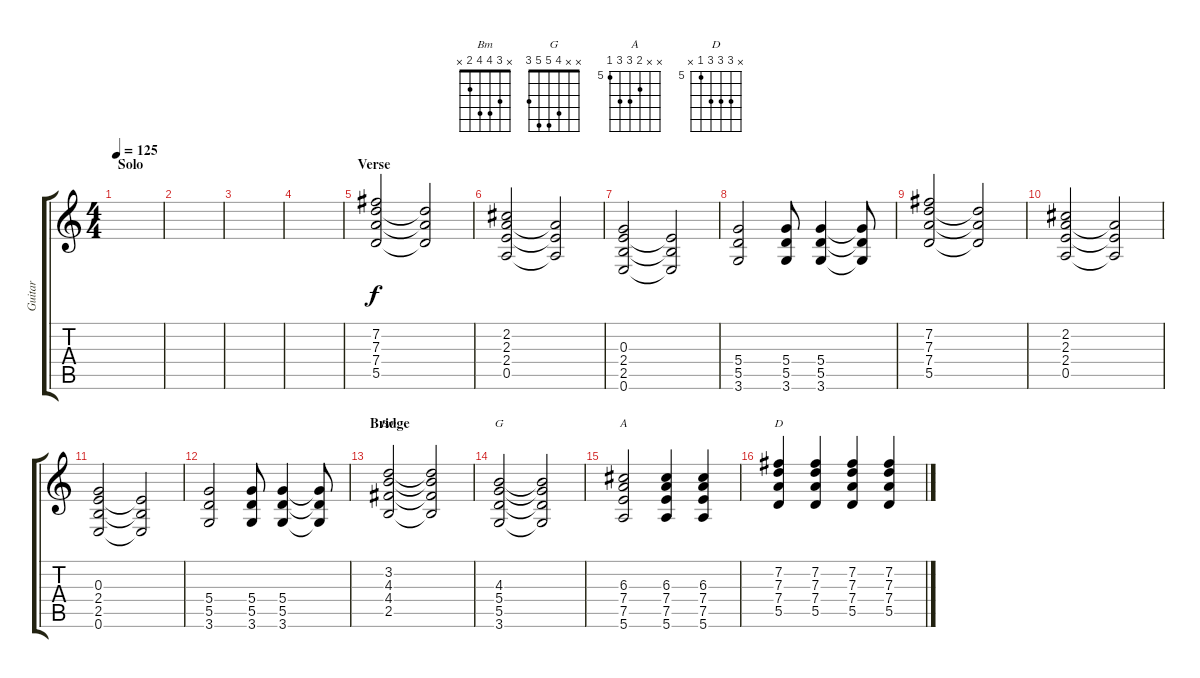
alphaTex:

\track ("Guitar" "Guitar") {instrument distortionguitar}
\staff {score tabs}
\tuning (E4 B3 G3 D3 A2 E2) {hide}
\chord ("Bm" x 3 4 4 2 x)
\chord ("G" x x 4 5 5 3)
\chord ("A" x x 6 7 7 5) {firstfret 5}
\chord ("D" x 7 7 7 5 x) {firstfret 5}
\ts (4 4)
\section ("" "Solo")
\tempo 125
\clef g2
\ks c
|
|
|
|
\section ("" "Verse")
(7.2 7.3 7.4 5.5).2 (7.3{t} 7.4{t} 5.5{t}).2 |
(2.2 2.3 2.4 0.5).2 (2.3{t} 2.4{t} 0.5{t}).2 |
(0.3 2.4 2.5 0.6).2 (2.4{t} 2.5{t} 0.6{t}).2 |
(5.4 5.5 3.6).2 (5.4 5.5 3.6).8 (5.4 5.5 3.6).4 (5.4{t} 5.5{t} 3.6{t}).8 |
(7.2 7.3 7.4 5.5).2 (7.3{t} 7.4{t} 5.5{t}).2 |
(2.2 2.3 2.4 0.5).2 (2.3{t} 2.4{t} 0.5{t}).2 |
(0.3 2.4 2.5 0.6).2 (2.4{t} 2.5{t} 0.6{t}).2 |
(5.4 5.5 3.6).2 (5.4 5.5 3.6).8 (5.4 5.5 3.6).4 (5.4{t} 5.5{t} 3.6{t}).8 |
\section ("" "Bridge")
(3.2 4.3 4.4 2.5).2{ch "Bm"} (3.2{t} 4.3{t} 4.4{t} 2.5{t}).2 |
(4.3 5.4 5.5 3.6).2{ch "G"} (4.3{t} 5.4{t} 5.5{t} 3.6{t}).2 |
(6.3 7.4 7.5 5.6).2{ch "A"} (6.3 7.4 7.5 5.6).4 (6.3 7.4 7.5 5.6).4 |
(7.2 7.3 7.4 5.5).4{ch "D"} (7.2 7.3 7.4 5.5).4 (7.2 7.3 7.4 5.5).4 (7.2 7.3 7.4 5.5).4
